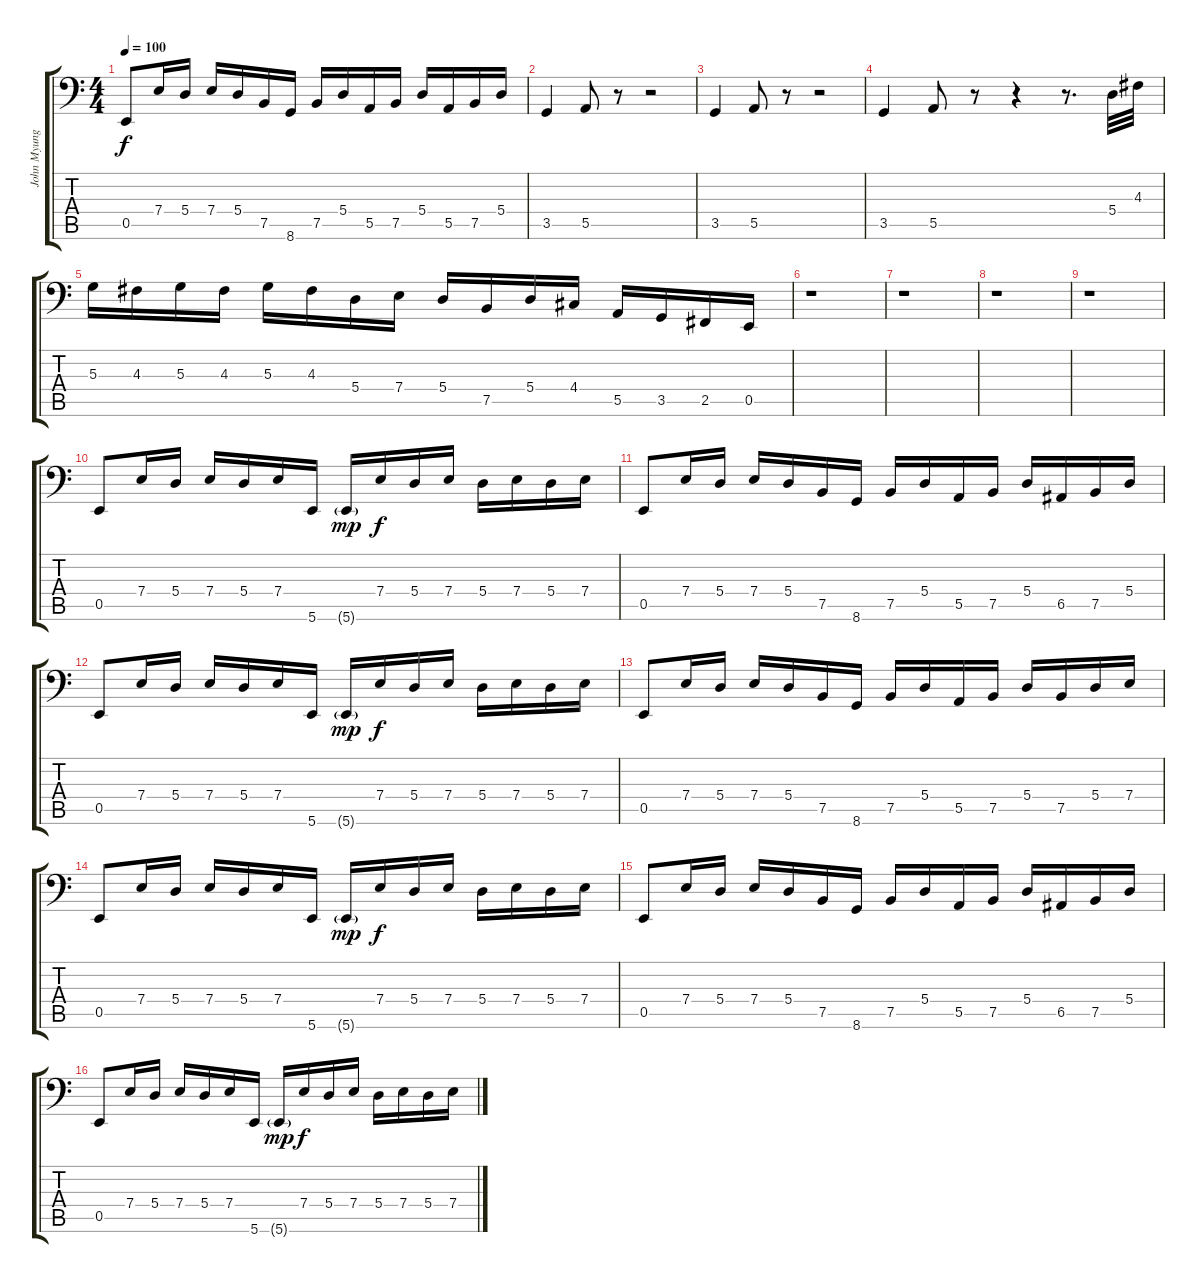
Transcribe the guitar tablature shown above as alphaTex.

\track ("John Myung - 6 Strings Bass" "John Myung") {instrument electricbassfinger}
\staff {score tabs}
\tuning (C3 G2 D2 A1 E1 B0) {hide}
\ts (4 4)
\tempo 100
\clef f4
\ks c
0.5.8{dy f} 7.4.16 5.4.16 7.4.16 5.4.16 7.5.16 8.6.16 7.5.16 5.4.16 5.5.16 7.5.16 5.4.16 5.5.16 7.5.16 5.4.16 |
3.5.4 5.5.8 r.8 r.2 |
3.5.4 5.5.8 r.8 r.2 |
3.5.4 5.5.8 r.8 r.4 r.8{d} 5.4.32 4.3.32 |
5.3.16 4.3.16 5.3.16 4.3.16 5.3.16 4.3.16 5.4.16 7.4.16 5.4.16 7.5.16 5.4.16 4.4.16 5.5.16 3.5.16 2.5.16 0.5.16 |
r.1 |
r.1 |
r.1 |
r.1 |
0.5.8 7.4.16 5.4.16 7.4.16 5.4.16 7.4.16 5.6.16 5.6{g}.16{dy mp} 7.4.16{dy f} 5.4.16 7.4.16 5.4.16 7.4.16 5.4.16 7.4.16 |
0.5.8 7.4.16 5.4.16 7.4.16 5.4.16 7.5.16 8.6.16 7.5.16 5.4.16 5.5.16 7.5.16 5.4.16 6.5.16 7.5.16 5.4.16 |
0.5.8 7.4.16 5.4.16 7.4.16 5.4.16 7.4.16 5.6.16 5.6{g}.16{dy mp} 7.4.16{dy f} 5.4.16 7.4.16 5.4.16 7.4.16 5.4.16 7.4.16 |
0.5.8 7.4.16 5.4.16 7.4.16 5.4.16 7.5.16 8.6.16 7.5.16 5.4.16 5.5.16 7.5.16 5.4.16 7.5.16 5.4.16 7.4.16 |
0.5.8 7.4.16 5.4.16 7.4.16 5.4.16 7.4.16 5.6.16 5.6{g}.16{dy mp} 7.4.16{dy f} 5.4.16 7.4.16 5.4.16 7.4.16 5.4.16 7.4.16 |
0.5.8 7.4.16 5.4.16 7.4.16 5.4.16 7.5.16 8.6.16 7.5.16 5.4.16 5.5.16 7.5.16 5.4.16 6.5.16 7.5.16 5.4.16 |
0.5.8 7.4.16 5.4.16 7.4.16 5.4.16 7.4.16 5.6.16 5.6{g}.16{dy mp} 7.4.16{dy f} 5.4.16 7.4.16 5.4.16 7.4.16 5.4.16 7.4.16
